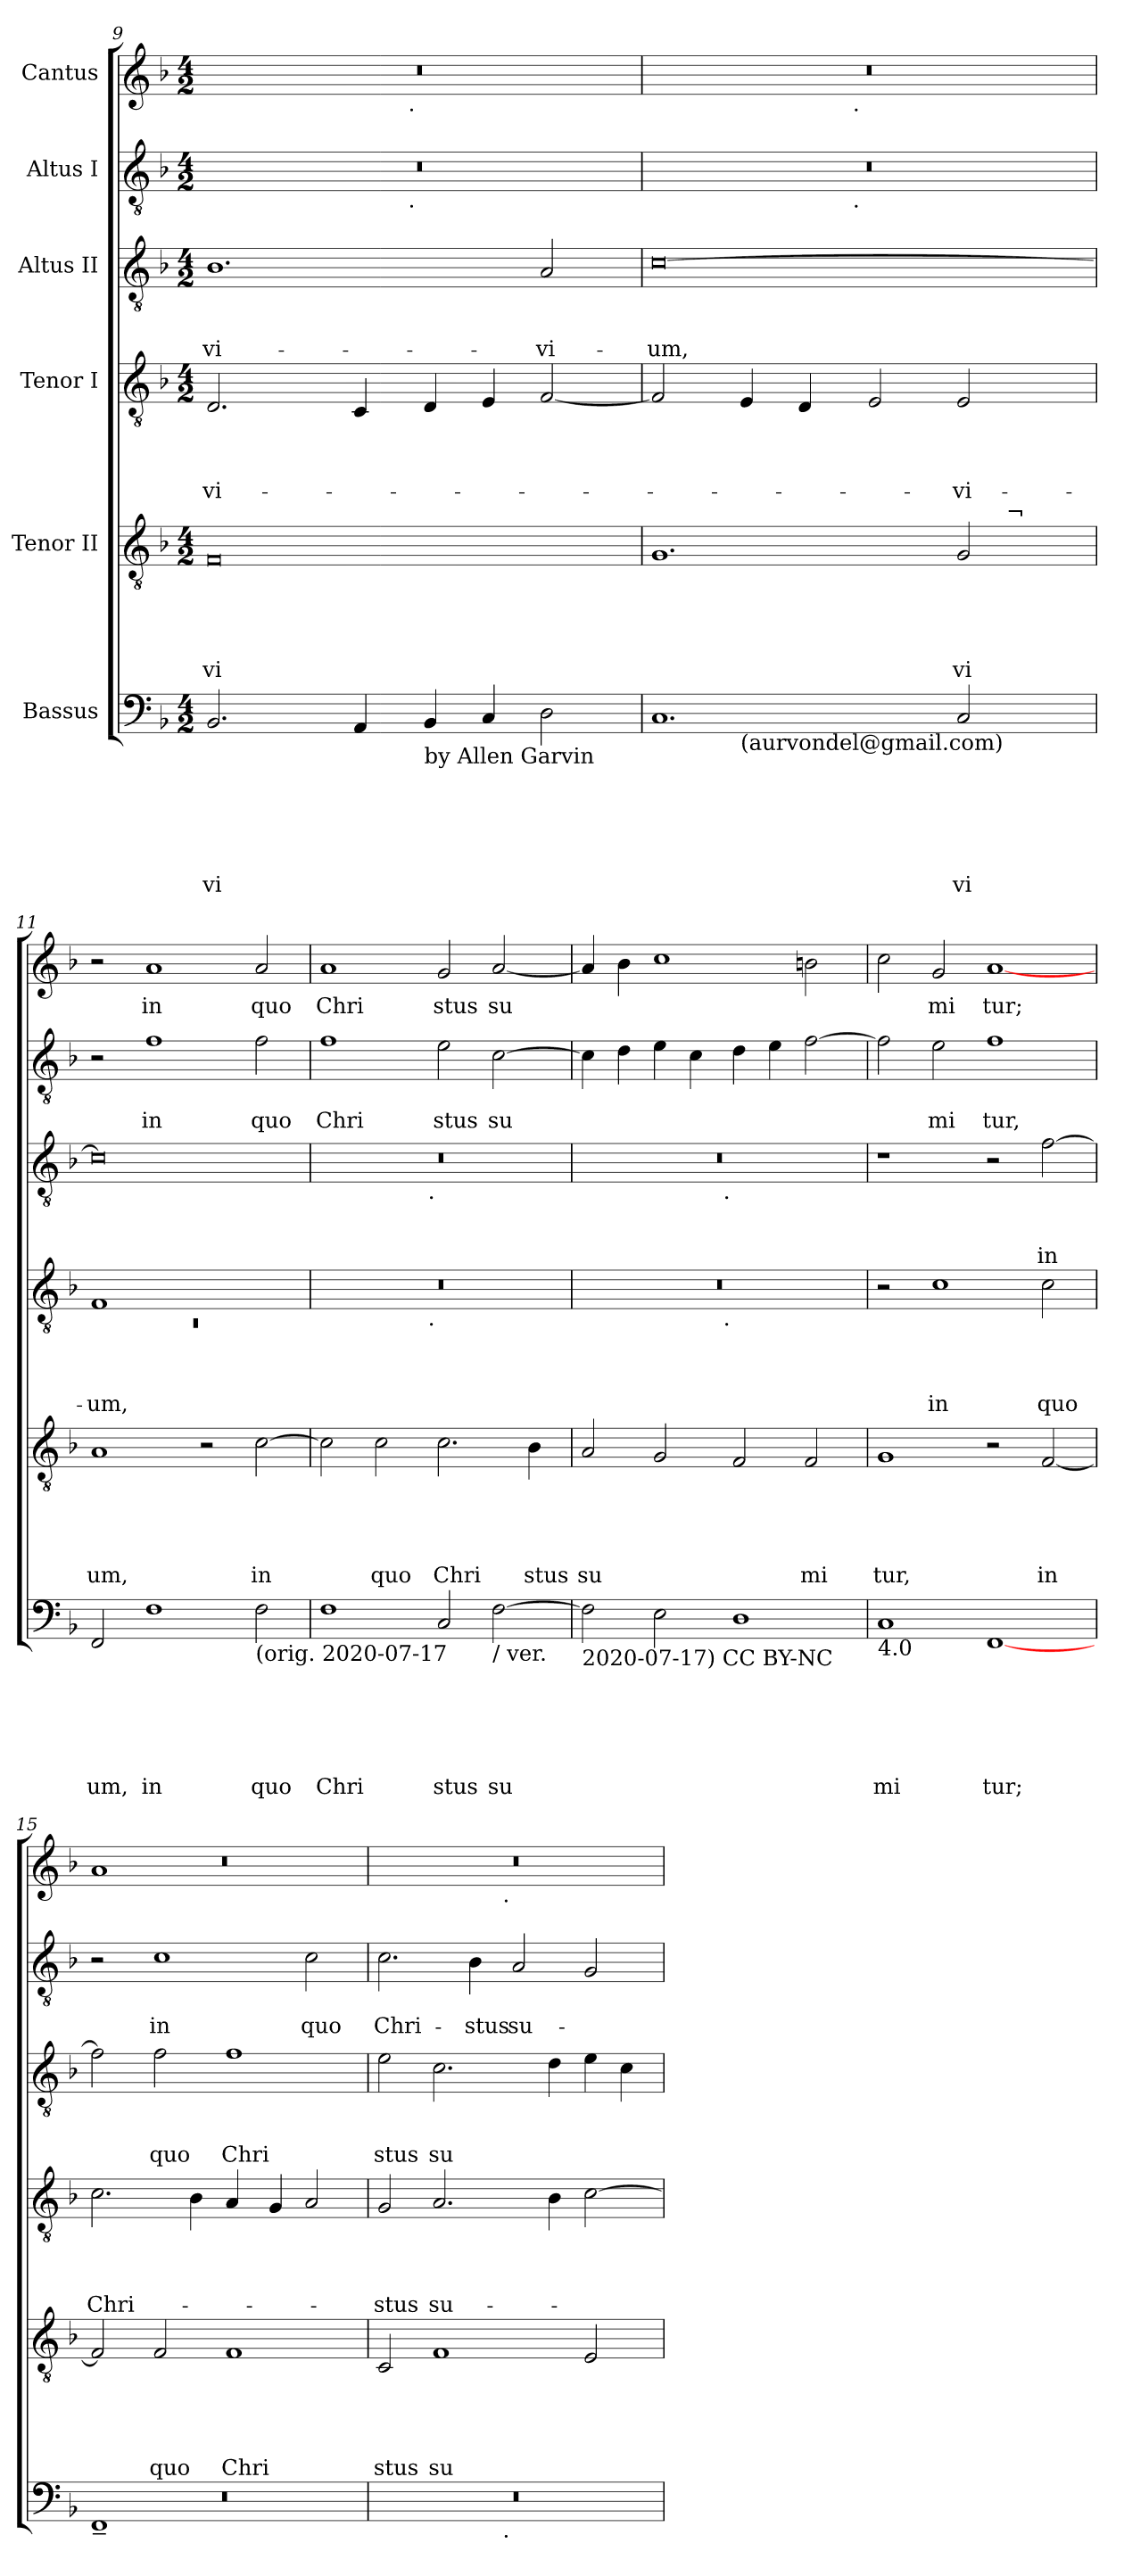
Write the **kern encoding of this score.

**kern	**text	**text	**text	**text	**text	**text	**kern	**text	**text	**text	**text	**text	**kern	**text	**text	**text	**text	**kern	**text	**text	**text	**kern	**text	**text	**kern	**text
*part6	*part6	*part6	*part6	*part6	*part6	*part6	*part5	*part5	*part5	*part5	*part5	*part5	*part4	*part4	*part4	*part4	*part4	*part3	*part3	*part3	*part3	*part2	*part2	*part2	*part1	*part1
*staff6	*staff6	*staff6	*staff6	*staff6	*staff6	*staff6	*staff5	*staff5	*staff5	*staff5	*staff5	*staff5	*staff4	*staff4	*staff4	*staff4	*staff4	*staff3	*staff3	*staff3	*staff3	*staff2	*staff2	*staff2	*staff1	*staff1
*I"Bassus	*	*	*	*	*	*	*I"Tenor II	*	*	*	*	*	*I"Tenor I	*	*	*	*	*I"Altus II	*	*	*	*I"Altus I	*	*	*I"Cantus	*
*clefF4	*	*	*	*	*	*	*clefGv2	*	*	*	*	*	*clefGv2	*	*	*	*	*clefGv2	*	*	*	*clefGv2	*	*	*clefG2	*
*k[b-]	*	*	*	*	*	*	*k[b-]	*	*	*	*	*	*k[b-]	*	*	*	*	*k[b-]	*	*	*	*k[b-]	*	*	*k[b-]	*
*F:	*	*	*	*	*	*	*F:	*	*	*	*	*	*F:	*	*	*	*	*F:	*	*	*	*F:	*	*	*F:	*
*M4/2	*	*	*	*	*	*	*M4/2	*	*	*	*	*	*M4/2	*	*	*	*	*M4/2	*	*	*	*M4/2	*	*	*M4/2	*
=9	=9	=9	=9	=9	=9	=9	=9	=9	=9	=9	=9	=9	=9	=9	=9	=9	=9	=9	=9	=9	=9	=9	=9	=9	=9	=9
!	!	!	!	!	!	!LO:LY:b	!	!	!	!	!	!LO:LY:b	!	!	!	!	!LO:LY:b	!	!	!	!LO:LY:b	!	!	!	!	!
*	*	*	*	*	*	*	*	*	*	*	*	*	*	*	*	*	*	*	*	*	*	*^	*	*	*^	*
2.BB-/	.	.	.	.	.	vi	0F	.	.	.	.	vi	2.D/	.	.	.	-vi-	1.B-	.	.	-vi-	0r	2ryy	.	.	0r	2ryy	.
.	.	.	.	.	.	.	.	.	.	.	.	.	.	.	.	.	.	.	.	.	.	.	4...ryy	.	.	.	4...ryy	.
4AA/	.	.	.	.	.	.	.	.	.	.	.	.	4C/	.	.	.	.	.	.	.	.	.	.	.	.	.	.	.
!	!	!	!	!	!	!	!	!	!	!	!	!	!	!	!	!	!	!	!	!	!	!	!	!	!	!	!LO:TX:b:t=.	!
!	!	!	!	!	!	!	!	!	!	!	!	!	!	!	!	!	!	!	!	!	!	!	!LO:TX:b:t=.	!	!	!	!	!
.	.	.	.	.	.	.	.	.	.	.	.	.	.	.	.	.	.	.	.	.	.	.	1ryy	.	.	.	1ryy	.
!LO:TX:b:t=by Allen Garvin	!	!	!	!	!	!	!	!	!	!	!	!	!	!	!	!	!	!	!	!	!	!	!	!	!	!	!	!
4BB-/	.	.	.	.	.	.	.	.	.	.	.	.	4D/	.	.	.	.	.	.	.	.	.	.	.	.	.	.	.
4C/	.	.	.	.	.	.	.	.	.	.	.	.	4E/	.	.	.	.	.	.	.	.	.	.	.	.	.	.	.
!	!	!	!	!	!	!	!	!	!	!	!	!	!	!	!	!	!	!	!	!	!LO:LY:b	!	!	!	!	!	!	!
2D\	.	.	.	.	.	.	.	.	.	.	.	.	[<2F/	.	.	.	.	2A/	.	.	-vi-	.	.	.	.	.	.	.
.	.	.	.	.	.	.	.	.	.	.	.	.	.	.	.	.	.	.	.	.	.	.	32ryy	.	.	.	32ryy	.
=10	=10	=10	=10	=10	=10	=10	=10	=10	=10	=10	=10	=10	=10	=10	=10	=10	=10	=10	=10	=10	=10	=10	=10	=10	=10	=10	=10	=10
!	!	!	!	!	!	!	!LO:TX:a:t=¬	!	!	!	!	!	!	!	!	!	!	!	!	!	!	!	!	!	!	!	!	!
!	!	!	!	!	!	!	!	!	!	!	!	!	!	!	!	!	!	!	!	!	!LO:LY:b	!	!	!	!	!	!	!
*^	*	*	*	*	*	*	*^	*	*	*	*	*	*	*	*	*	*	*	*	*	*	*	*	*	*	*	*	*
1.C	2ryy	.	.	.	.	.	.	1.G	1ryy	.	.	.	.	.	2F/]	.	.	.	.	[>0c	.	.	-um,	0r	2ryy	.	.	0r	2ryy	.
!	!LO:TX:b:t=(aurvondel@gmail.com)	!	!	!	!	!	!	!	!	!	!	!	!	!	!	!	!	!	!	!	!	!	!	!	!	!	!	!	!	!
.	1.ryy	.	.	.	.	.	.	.	.	.	.	.	.	.	4E/	.	.	.	.	.	.	.	.	.	4...ryy	.	.	.	4...ryy	.
.	.	.	.	.	.	.	.	.	.	.	.	.	.	.	4D/	.	.	.	.	.	.	.	.	.	.	.	.	.	.	.
!	!	!	!	!	!	!	!	!	!	!	!	!	!	!	!	!	!	!	!	!	!	!	!	!	!	!	!	!	!LO:TX:b:t=.	!
!	!	!	!	!	!	!	!	!	!	!	!	!	!	!	!	!	!	!	!	!	!	!	!	!	!LO:TX:b:t=.	!	!	!	!	!
.	.	.	.	.	.	.	.	.	.	.	.	.	.	.	.	.	.	.	.	.	.	.	.	.	1ryy	.	.	.	1ryy	.
.	.	.	.	.	.	.	.	.	2ryy	.	.	.	.	.	2E/	.	.	.	.	.	.	.	.	.	.	.	.	.	.	.
!	!	!	!	!	!	!	!LO:LY:b	!	!	!	!	!	!	!LO:LY:b	!	!	!	!	!LO:LY:b	!	!	!	!	!	!	!	!	!	!	!
2C/	.	.	.	.	.	.	vi	2G/	8.ryy	.	.	.	.	vi	2E/	.	.	.	-vi-	.	.	.	.	.	.	.	.	.	.	.
!	!	!	!	!	!	!	!	!	!LO:TX:a:t=¬	!	!	!	!	!	!	!	!	!	!	!	!	!	!	!	!	!	!	!	!	!
.	.	.	.	.	.	.	.	.	4ryy	.	.	.	.	.	.	.	.	.	.	.	.	.	.	.	.	.	.	.	.	.
.	.	.	.	.	.	.	.	.	16ryy	.	.	.	.	.	.	.	.	.	.	.	.	.	.	.	.	.	.	.	.	.
.	.	.	.	.	.	.	.	.	.	.	.	.	.	.	.	.	.	.	.	.	.	.	.	.	32ryy	.	.	.	32ryy	.
=11	=11	=11	=11	=11	=11	=11	=11	=11	=11	=11	=11	=11	=11	=11	=11	=11	=11	=11	=11	=11	=11	=11	=11	=11	=11	=11	=11	=11	=11	=11
*	*	*	*	*	*	*	*	*	*	*	*	*	*	*	*^	*	*	*	*	*	*	*	*	*	*	*	*	*	*	*
!	!	!	!	!	!	!	!LO:LY:b	!	!	!	!	!	!	!LO:LY:b	!	!LO:N:vis=1	!	!	!	!LO:LY:b	!	!	!	!	!	!	!	!	!	!	!
*v	*v	*	*	*	*	*	*	*	*	*	*	*	*	*	*	*	*	*	*	*	*	*	*	*	*v	*v	*	*	*v	*v	*
*	*	*	*	*	*	*	*v	*v	*	*	*	*	*	*	*	*	*	*	*	*	*	*	*	*	*	*	*	*
2FF/	.	.	.	.	.	um,	1A	.	.	.	.	um,	1F	0rC	.	.	.	-um,	0c]	.	.	.	2r	.	.	2r	.
!	!	!	!	!	!	!LO:LY:b	!	!	!	!	!	!	!	!	!	!	!	!	!	!	!	!	!	!	!LO:LY:b	!	!LO:LY:b
1F	.	.	.	.	.	in	.	.	.	.	.	.	.	.	.	.	.	.	.	.	.	.	1f	.	in	1a	in
.	.	.	.	.	.	.	2r	.	.	.	.	.	1ryy	.	.	.	.	.	.	.	.	.	.	.	.	.	.
!LO:TX:b:t=(orig. 2020-07-17	!	!	!	!	!	!	!	!	!	!	!	!	!	!	!	!	!	!	!	!	!	!	!	!	!	!	!
!	!	!	!	!	!	!LO:LY:b	!	!	!	!	!	!LO:LY:b	!	!	!	!	!	!	!	!	!	!	!	!	!LO:LY:b	!	!LO:LY:b
2F\	.	.	.	.	.	quo	[>2c\	.	.	.	.	in	.	.	.	.	.	.	.	.	.	.	2f\	.	quo	2a/	quo
=12	=12	=12	=12	=12	=12	=12	=12	=12	=12	=12	=12	=12	=12	=12	=12	=12	=12	=12	=12	=12	=12	=12	=12	=12	=12	=12	=12
!	!	!	!	!	!	!LO:LY:b	!	!	!	!	!	!	!	!	!	!	!	!	!	!	!	!	!	!	!LO:LY:b	!	!LO:LY:b
*	*	*	*	*	*	*	*	*	*	*	*	*	*	*	*	*	*	*	*^	*	*	*	*	*	*	*	*
1F	.	.	.	.	.	Chri	2c\]	.	.	.	.	.	0r	2ryy	.	.	.	.	0r	2ryy	.	.	.	1f	.	Chri	1a	Chri
!	!	!	!	!	!	!	!	!	!	!	!	!LO:LY:b	!	!	!	!	!	!	!	!	!	!	!	!	!	!	!	!
.	.	.	.	.	.	.	2c\	.	.	.	.	quo	.	4...ryy	.	.	.	.	.	4...ryy	.	.	.	.	.	.	.	.
!	!	!	!	!	!	!	!	!	!	!	!	!	!	!	!	!	!	!	!	!LO:TX:b:t=.	!	!	!	!	!	!	!	!
!	!	!	!	!	!	!	!	!	!	!	!	!	!	!LO:TX:b:t=.	!	!	!	!	!	!	!	!	!	!	!	!	!	!
.	.	.	.	.	.	.	.	.	.	.	.	.	.	1ryy	.	.	.	.	.	1ryy	.	.	.	.	.	.	.	.
!	!	!	!	!	!	!LO:LY:b	!	!	!	!	!	!LO:LY:b	!	!	!	!	!	!	!	!	!	!	!	!	!	!LO:LY:b	!	!LO:LY:b
2C/	.	.	.	.	.	stus	2.c\	.	.	.	.	Chri	.	.	.	.	.	.	.	.	.	.	.	2e\	.	stus	2g/	stus
!LO:TX:b:t=/ ver.	!	!	!	!	!	!	!	!	!	!	!	!	!	!	!	!	!	!	!	!	!	!	!	!	!	!	!	!
!	!	!	!	!	!	!LO:LY:b	!	!	!	!	!	!	!	!	!	!	!	!	!	!	!	!	!	!	!	!LO:LY:b	!	!LO:LY:b
[>2F\	.	.	.	.	.	su	.	.	.	.	.	.	.	.	.	.	.	.	.	.	.	.	.	[>2c\	.	su	[<2a/	su
!	!	!	!	!	!	!	!	!	!	!	!	!LO:LY:b	!	!	!	!	!	!	!	!	!	!	!	!	!	!	!	!
.	.	.	.	.	.	.	4B-\	.	.	.	.	stus	.	.	.	.	.	.	.	.	.	.	.	.	.	.	.	.
.	.	.	.	.	.	.	.	.	.	.	.	.	.	32ryy	.	.	.	.	.	32ryy	.	.	.	.	.	.	.	.
=13	=13	=13	=13	=13	=13	=13	=13	=13	=13	=13	=13	=13	=13	=13	=13	=13	=13	=13	=13	=13	=13	=13	=13	=13	=13	=13	=13	=13
!LO:TX:b:t=2020-07-17) CC BY-NC	!	!	!	!	!	!	!	!	!	!	!	!	!	!	!	!	!	!	!	!	!	!	!	!	!	!	!	!
!	!	!	!	!	!	!	!	!	!	!	!	!LO:LY:b	!	!	!	!	!	!	!	!	!	!	!	!	!	!	!	!
2F\]	.	.	.	.	.	.	2A/	.	.	.	.	su	0r	2ryy	.	.	.	.	0r	2ryy	.	.	.	4c\]	.	.	4a/]	.
.	.	.	.	.	.	.	.	.	.	.	.	.	.	.	.	.	.	.	.	.	.	.	.	4d\	.	.	4b-\	.
2E\	.	.	.	.	.	.	2G/	.	.	.	.	.	.	4...ryy	.	.	.	.	.	4...ryy	.	.	.	4e\	.	.	1cc	.
.	.	.	.	.	.	.	.	.	.	.	.	.	.	.	.	.	.	.	.	.	.	.	.	4c\	.	.	.	.
!	!	!	!	!	!	!	!	!	!	!	!	!	!	!	!	!	!	!	!	!LO:TX:b:t=.	!	!	!	!	!	!	!	!
!	!	!	!	!	!	!	!	!	!	!	!	!	!	!LO:TX:b:t=.	!	!	!	!	!	!	!	!	!	!	!	!	!	!
.	.	.	.	.	.	.	.	.	.	.	.	.	.	1ryy	.	.	.	.	.	1ryy	.	.	.	.	.	.	.	.
1D	.	.	.	.	.	.	2F/	.	.	.	.	.	.	.	.	.	.	.	.	.	.	.	.	4d\	.	.	.	.
.	.	.	.	.	.	.	.	.	.	.	.	.	.	.	.	.	.	.	.	.	.	.	.	4e\	.	.	.	.
!	!	!	!	!	!	!	!	!	!	!	!	!LO:LY:b	!	!	!	!	!	!	!	!	!	!	!	!	!	!	!	!
.	.	.	.	.	.	.	2F/	.	.	.	.	mi	.	.	.	.	.	.	.	.	.	.	.	[>2f\	.	.	2bn\	.
.	.	.	.	.	.	.	.	.	.	.	.	.	.	32ryy	.	.	.	.	.	32ryy	.	.	.	.	.	.	.	.
=14	=14	=14	=14	=14	=14	=14	=14	=14	=14	=14	=14	=14	=14	=14	=14	=14	=14	=14	=14	=14	=14	=14	=14	=14	=14	=14	=14	=14
!LO:TX:b:t=4.0	!	!	!	!	!	!	!	!	!	!	!	!	!	!	!	!	!	!	!	!	!	!	!	!	!	!	!	!
!	!	!	!	!	!	!LO:LY:b	!	!	!	!	!	!LO:LY:b	!	!	!	!	!	!	!	!	!	!	!	!	!	!	!	!
*	*	*	*	*	*	*	*	*	*	*	*	*	*v	*v	*	*	*	*	*	*	*	*	*	*	*	*	*	*
*	*	*	*	*	*	*	*	*	*	*	*	*	*	*	*	*	*	*v	*v	*	*	*	*	*	*	*	*
1C	.	.	.	.	.	mi	1G	.	.	.	.	tur,	2r	.	.	.	.	1r	.	.	.	2f\]	.	.	2cc\	.
!	!	!	!	!	!	!	!	!	!	!	!	!	!	!	!	!	!LO:LY:b	!	!	!	!	!	!	!LO:LY:b	!	!LO:LY:b
.	.	.	.	.	.	.	.	.	.	.	.	.	1c	.	.	.	in	.	.	.	.	2e\	.	mi	2g/	mi
!	!	!	!	!	!	!LO:LY:b	!	!	!	!	!	!	!	!	!	!	!	!	!	!	!	!	!	!LO:LY:b	!	!LO:LY:b
[>1FF	.	.	.	.	.	tur;	2r	.	.	.	.	.	.	.	.	.	.	2r	.	.	.	1f	.	tur,	[>1a	tur;
!	!	!	!	!	!	!	!	!	!	!	!	!LO:LY:b	!	!	!	!	!LO:LY:b	!	!	!	!LO:LY:b	!	!	!	!	!
.	.	.	.	.	.	.	[>2F/	.	.	.	.	in	2c\	.	.	.	quo	[>2f\	.	.	in	.	.	.	.	.
!!LO:PB:g=z
=15	=15	=15	=15	=15	=15	=15	=15	=15	=15	=15	=15	=15	=15	=15	=15	=15	=15	=15	=15	=15	=15	=15	=15	=15	=15	=15
*^	*	*	*	*	*	*	*	*	*	*	*	*	*	*	*	*	*	*	*	*	*	*	*	*	*^	*
*	*^	*	*	*	*	*	*	*	*	*	*	*	*	*	*	*	*	*	*	*	*	*	*	*	*	*	*^	*
!	!	!LO:N:vis=1	!	!	!	!	!	!	!	!	!	!	!	!	!	!	!	!	!LO:LY:b	!	!	!	!	!	!	!	!	!	!LO:N:vis=1	!
32ryy	1FF~<	0r	.	.	.	.	.	.	2F/]	.	.	.	.	.	2.c\	.	.	.	Chri-	2f\]	.	.	.	2r	.	.	32ryy	1a	0r	.
1ryy	.	.	.	.	.	.	.	.	.	.	.	.	.	.	.	.	.	.	.	.	.	.	.	.	.	.	1ryy	.	.	.
!	!	!	!	!	!	!	!	!	!	!	!	!	!	!LO:LY:b	!	!	!	!	!	!	!	!	!LO:LY:b	!	!	!LO:LY:b	!	!	!	!
.	.	.	.	.	.	.	.	.	2F/	.	.	.	.	quo	.	.	.	.	.	2f\	.	.	quo	1c	.	in	.	.	.	.
.	.	.	.	.	.	.	.	.	.	.	.	.	.	.	4B-\	.	.	.	.	.	.	.	.	.	.	.	.	.	.	.
!	!	!	!	!	!	!	!	!	!	!	!	!	!	!LO:LY:b	!	!	!	!	!	!	!	!	!LO:LY:b	!	!	!	!	!	!	!
.	1ryy	.	.	.	.	.	.	.	1F	.	.	.	.	Chri	4A/	.	.	.	.	1f	.	.	Chri	.	.	.	.	1ryy	.	.
2ryy	.	.	.	.	.	.	.	.	.	.	.	.	.	.	.	.	.	.	.	.	.	.	.	.	.	.	2ryy	.	.	.
.	.	.	.	.	.	.	.	.	.	.	.	.	.	.	4G/	.	.	.	.	.	.	.	.	.	.	.	.	.	.	.
!	!	!	!	!	!	!	!	!	!	!	!	!	!	!	!	!	!	!	!	!	!	!	!	!	!	!LO:LY:b	!	!	!	!
.	.	.	.	.	.	.	.	.	.	.	.	.	.	.	2A/	.	.	.	.	.	.	.	.	2c\	.	quo	.	.	.	.
4...ryy	.	.	.	.	.	.	.	.	.	.	.	.	.	.	.	.	.	.	.	.	.	.	.	.	.	.	4...ryy	.	.	.
*v	*v	*v	*	*	*	*	*	*	*	*	*	*	*	*	*	*	*	*	*	*	*	*	*	*	*	*	*v	*v	*v	*
=16	=16	=16	=16	=16	=16	=16	=16	=16	=16	=16	=16	=16	=16	=16	=16	=16	=16	=16	=16	=16	=16	=16	=16	=16	=16	=16
!	!	!	!	!	!	!	!	!	!	!	!	!LO:LY:b	!	!	!	!	!LO:LY:b	!	!	!	!LO:LY:b	!	!	!LO:LY:b	!	!
*^	*	*	*	*	*	*	*	*	*	*	*	*	*	*	*	*	*	*	*	*	*	*	*	*	*^	*
0r	2ryy	.	.	.	.	.	.	2C/	.	.	.	.	stus	2G/	.	.	.	-stus	2e\	.	.	stus	2.c\	.	Chri-	0r	2ryy	.
!	!	!	!	!	!	!	!	!	!	!	!	!	!LO:LY:b	!	!	!	!	!LO:LY:b	!	!	!	!LO:LY:b	!	!	!	!	!	!
.	4...ryy	.	.	.	.	.	.	1F	.	.	.	.	su	2.A/	.	.	.	su-	2.c\	.	.	su	.	.	.	.	4...ryy	.
!	!	!	!	!	!	!	!	!	!	!	!	!	!	!	!	!	!	!	!	!	!	!	!	!	!LO:LY:b	!	!	!
.	.	.	.	.	.	.	.	.	.	.	.	.	.	.	.	.	.	.	.	.	.	.	4B-\	.	-stus	.	.	.
!	!	!	!	!	!	!	!	!	!	!	!	!	!	!	!	!	!	!	!	!	!	!	!	!	!	!	!LO:TX:b:t=.	!
!	!LO:TX:b:t=.	!	!	!	!	!	!	!	!	!	!	!	!	!	!	!	!	!	!	!	!	!	!	!	!	!	!	!
.	1ryy	.	.	.	.	.	.	.	.	.	.	.	.	.	.	.	.	.	.	.	.	.	.	.	.	.	1ryy	.
!	!	!	!	!	!	!	!	!	!	!	!	!	!	!	!	!	!	!	!	!	!	!	!	!	!LO:LY:b	!	!	!
.	.	.	.	.	.	.	.	.	.	.	.	.	.	.	.	.	.	.	.	.	.	.	2A/	.	su-	.	.	.
.	.	.	.	.	.	.	.	.	.	.	.	.	.	4B-\	.	.	.	.	4d\	.	.	.	.	.	.	.	.	.
.	.	.	.	.	.	.	.	2E/	.	.	.	.	.	[>2c\	.	.	.	.	4e\	.	.	.	2G/	.	.	.	.	.
.	.	.	.	.	.	.	.	.	.	.	.	.	.	.	.	.	.	.	4c\	.	.	.	.	.	.	.	.	.
.	32ryy	.	.	.	.	.	.	.	.	.	.	.	.	.	.	.	.	.	.	.	.	.	.	.	.	.	32ryy	.
*v	*v	*	*	*	*	*	*	*	*	*	*	*	*	*	*	*	*	*	*	*	*	*	*	*	*	*v	*v	*
=	=	=	=	=	=	=	=	=	=	=	=	=	=	=	=	=	=	=	=	=	=	=	=	=	=	=
*-	*-	*-	*-	*-	*-	*-	*-	*-	*-	*-	*-	*-	*-	*-	*-	*-	*-	*-	*-	*-	*-	*-	*-	*-	*-	*-
